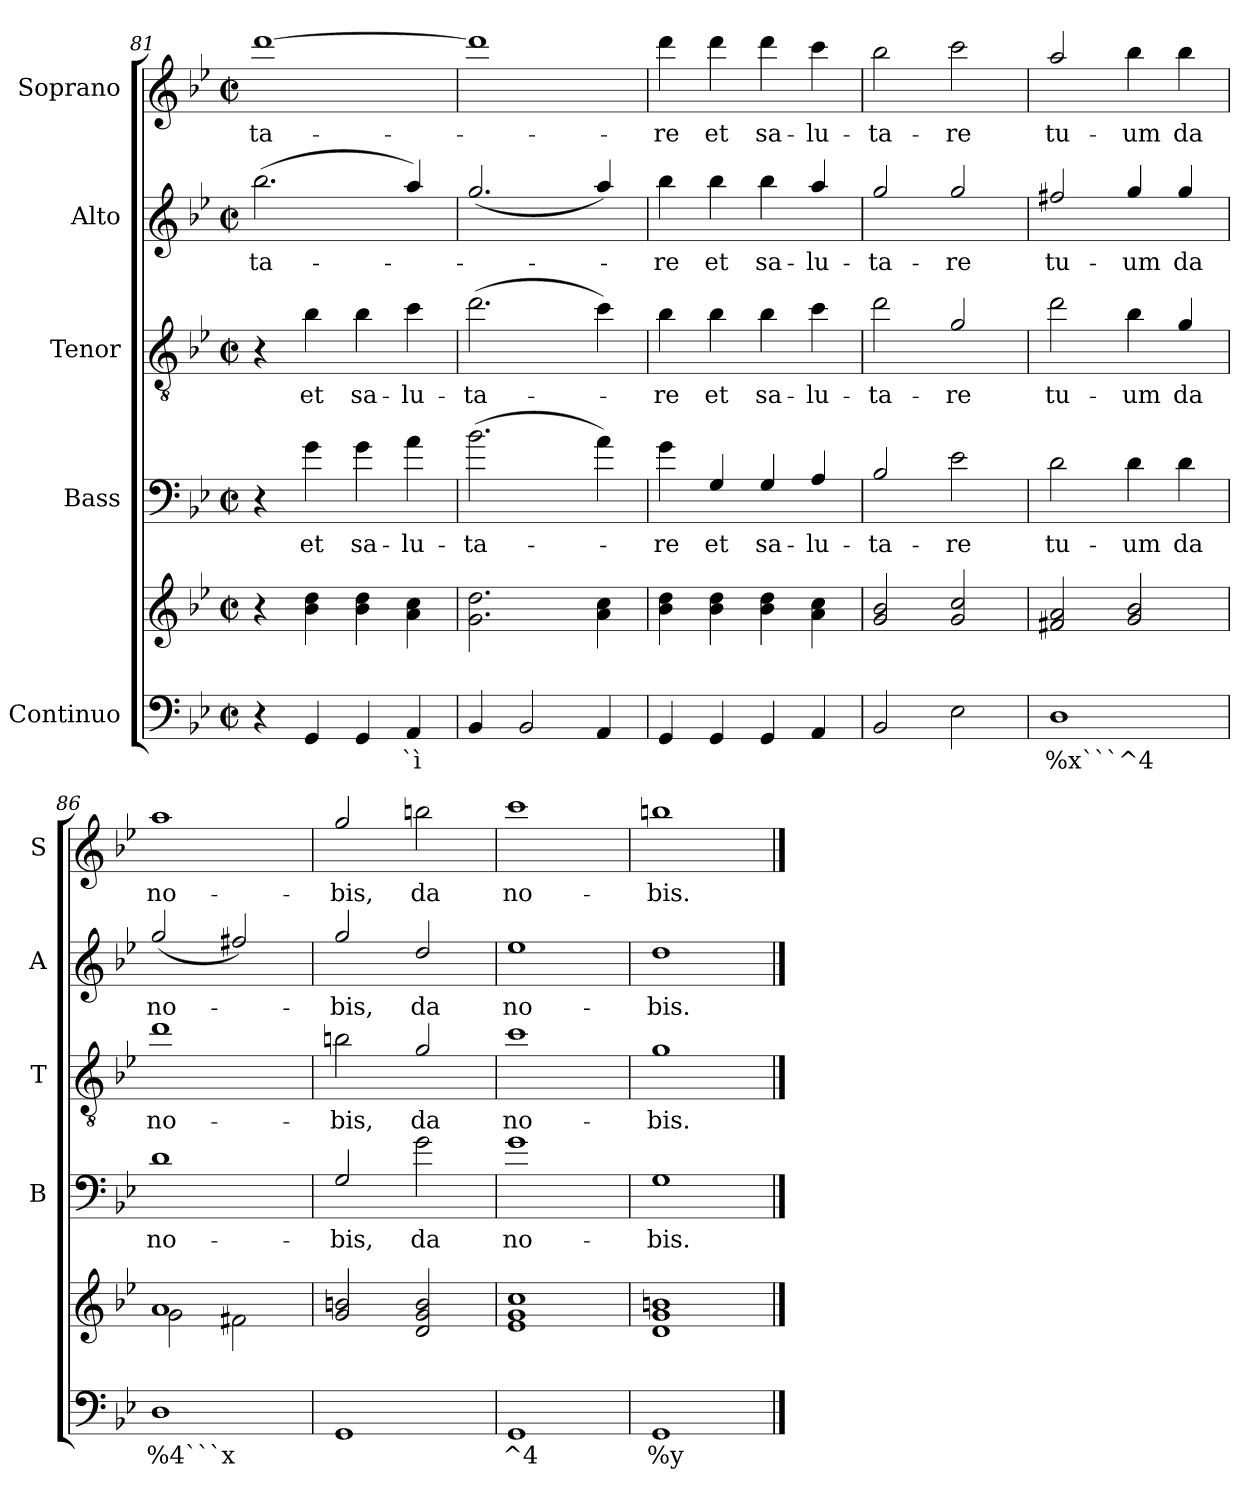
**kern	**text	**kern	**kern	**text	**kern	**text	**kern	**text	**kern	**text
*part5	*part5	*part5	*part4	*part4	*part3	*part3	*part2	*part2	*part1	*part1
*staff6	*staff6	*staff5	*staff4	*staff4	*staff3	*staff3	*staff2	*staff2	*staff1	*staff1
*I"Continuo	*	*	*I"Bass	*	*I"Tenor	*	*I"Alto	*	*I"Soprano	*
*	*	*	*I'B	*	*I'T	*	*I'A	*	*I'S	*
*clefF4	*	*clefG2	*clefF4	*	*clefGv2	*	*clefG2	*	*clefG2	*
*	*	*	*ITrd7c12	*	*ITrd7c12	*	*ITrd7c12	*	*ITrd7c12	*
*k[b-e-]	*	*k[b-e-]	*k[b-e-]	*	*k[b-e-]	*	*k[b-e-]	*	*k[b-e-]	*
*B-:	*	*B-:	*B-:	*	*B-:	*	*B-:	*	*B-:	*
*M2/2	*	*M2/2	*M2/2	*	*M2/2	*	*M2/2	*	*M2/2	*
*met(c|)	*	*met(c|)	*met(c|)	*	*met(c|)	*	*met(c|)	*	*met(c|)	*
=81	=81	=81	=81	=81	=81	=81	=81	=81	=81	=81
!	!	!	!	!	!	!	!	!LO:LY:b	!	!
!	!	!	!	!	!	!	!	!	!	!LO:LY:b
4r	.	4r	4r	.	4r	.	(>2.b-\	-ta-	[1dd	-ta-
!	!	!	!	!LO:LY:b	!	!	!	!	!	!
!	!	!	!	!	!	!LO:LY:b	!	!	!	!
4GG/	.	4b-!\ 4dd!\	4G\	et	4B-\	et	.	.	.	.
!	!	!	!	!LO:LY:b	!	!	!	!	!	!
!	!	!	!	!	!	!LO:LY:b	!	!	!	!
4GG/	.	4b-!\ 4dd!\	4G\	sa-	4B-\	sa-	.	.	.	.
!	!LO:LY:b	!	!	!	!	!	!	!	!	!
!	!	!	!	!LO:LY:b	!	!	!	!	!	!
!	!	!	!	!	!	!LO:LY:b	!	!	!	!
4AA/	`ì	4a!\ 4cc!\	4A\	-lu-	4c\	-lu-	4a/)	.	.	.
!!LO:LB:g=z
=82	=82	=82	=82	=82	=82	=82	=82	=82	=82	=82
!	!	!	!	!LO:LY:b	!	!	!	!	!	!
!	!	!	!	!	!	!LO:LY:b	!	!	!	!
4BB-/	.	2.g!\ 2.dd!\	(>2.B-\	-ta-	(>2.d\	-ta-	(<2.g/	.	1dd]	.
2BB-/	.	.	.	.	.	.	.	.	.	.
4AA/	.	4a!\ 4cc!\	4A\)	.	4c\)	.	4a/)	.	.	.
=83	=83	=83	=83	=83	=83	=83	=83	=83	=83	=83
!	!	!	!	!LO:LY:b	!	!	!	!	!	!
!	!	!	!	!	!	!LO:LY:b	!	!	!	!
!	!	!	!	!	!	!	!	!LO:LY:b	!	!
!	!	!	!	!	!	!	!	!	!	!LO:LY:b
4GG/	.	4b-!\ 4dd!\	4G\	-re	4B-\	-re	4b-\	-re	4dd\	-re
!	!	!	!	!LO:LY:b	!	!	!	!	!	!
!	!	!	!	!	!	!LO:LY:b	!	!	!	!
!	!	!	!	!	!	!	!	!LO:LY:b	!	!
!	!	!	!	!	!	!	!	!	!	!LO:LY:b
4GG/	.	4b-!\ 4dd!\	4GG/	et	4B-\	et	4b-\	et	4dd\	et
!	!	!	!	!LO:LY:b	!	!	!	!	!	!
!	!	!	!	!	!	!LO:LY:b	!	!	!	!
!	!	!	!	!	!	!	!	!LO:LY:b	!	!
!	!	!	!	!	!	!	!	!	!	!LO:LY:b
4GG/	.	4b-!\ 4dd!\	4GG/	sa-	4B-\	sa-	4b-\	sa-	4dd\	sa-
!	!	!	!	!LO:LY:b	!	!	!	!	!	!
!	!	!	!	!	!	!LO:LY:b	!	!	!	!
!	!	!	!	!	!	!	!	!LO:LY:b	!	!
!	!	!	!	!	!	!	!	!	!	!LO:LY:b
4AA/	.	4a!\ 4cc!\	4AA/	-lu-	4c\	-lu-	4a/	-lu-	4cc\	-lu-
=84	=84	=84	=84	=84	=84	=84	=84	=84	=84	=84
!	!	!	!	!LO:LY:b	!	!	!	!	!	!
!	!	!	!	!	!	!LO:LY:b	!	!	!	!
!	!	!	!	!	!	!	!	!LO:LY:b	!	!
!	!	!	!	!	!	!	!	!	!	!LO:LY:b
2BB-/	.	2g!/ 2b-!/	2BB-/	-ta-	2d\	-ta-	2g/	-ta-	2b-\	-ta-
!	!	!	!	!LO:LY:b	!	!	!	!	!	!
!	!	!	!	!	!	!LO:LY:b	!	!	!	!
!	!	!	!	!	!	!	!	!LO:LY:b	!	!
!	!	!	!	!	!	!	!	!	!	!LO:LY:b
2E-\	.	2g!/ 2cc!/	2E-\	-re	2G/	-re	2g/	-re	2cc\	-re
=85	=85	=85	=85	=85	=85	=85	=85	=85	=85	=85
!	!LO:LY:b	!	!	!	!	!	!	!	!	!
!	!	!	!	!LO:LY:b	!	!	!	!	!	!
!	!	!	!	!	!	!LO:LY:b	!	!	!	!
!	!	!	!	!	!	!	!	!LO:LY:b	!	!
!	!	!	!	!	!	!	!	!	!	!LO:LY:b
1D	%x```^4	2f#X!/ 2a!/	2D\	tu-	2d\	tu-	2f#X/	tu-	2a/	tu-
!	!	!	!	!LO:LY:b	!	!	!	!	!	!
!	!	!	!	!	!	!LO:LY:b	!	!	!	!
!	!	!	!	!	!	!	!	!LO:LY:b	!	!
!	!	!	!	!	!	!	!	!	!	!LO:LY:b
.	.	2g!/ 2b-!/	4D\	-um	4B-\	-um	4g/	-um	4b-\	-um
!	!	!	!	!LO:LY:b	!	!	!	!	!	!
!	!	!	!	!	!	!LO:LY:b	!	!	!	!
!	!	!	!	!	!	!	!	!LO:LY:b	!	!
!	!	!	!	!	!	!	!	!	!	!LO:LY:b
.	.	.	4D\	da	4G/	da	4g/	da	4b-\	da
=86	=86	=86	=86	=86	=86	=86	=86	=86	=86	=86
!	!LO:LY:b	!	!	!	!	!	!	!	!	!
*	*	*^	*	*	*	*	*	*	*	*
!	!	!	!	!	!LO:LY:b	!	!	!	!	!	!
!	!	!	!	!	!	!	!LO:LY:b	!	!	!	!
!	!	!	!	!	!	!	!	!	!LO:LY:b	!	!
!	!	!	!	!	!	!	!	!	!	!	!LO:LY:b
1D	%4```x	1a!	2g!\	1D	no-	1d	no-	(<2g/	no-	1a	no-
.	.	.	2f#X!\	.	.	.	.	2f#X/)	.	.	.
*	*	*v	*v	*	*	*	*	*	*	*	*
=87	=87	=87	=87	=87	=87	=87	=87	=87	=87	=87
*	*	*^	*	*	*	*	*	*	*	*
!	!	!	!	!	!LO:LY:b	!	!	!	!	!	!
*	*	*v	*v	*	*	*	*	*	*	*	*
*	*	*^	*	*	*	*	*	*	*	*
!	!	!	!	!	!	!	!LO:LY:b	!	!	!	!
*	*	*v	*v	*	*	*	*	*	*	*	*
*	*	*^	*	*	*	*	*	*	*	*
!	!	!	!	!	!	!	!	!	!LO:LY:b	!	!
*	*	*v	*v	*	*	*	*	*	*	*	*
*	*	*^	*	*	*	*	*	*	*	*
!	!	!	!	!	!	!	!	!	!	!	!LO:LY:b
*	*	*v	*v	*	*	*	*	*	*	*	*
1GG	.	2g!/ 2bn!/	2GG/	-bis,	2Bn\	-bis,	2g/	-bis,	2g/	-bis,
!	!	!	!	!LO:LY:b	!	!	!	!	!	!
!	!	!	!	!	!	!LO:LY:b	!	!	!	!
!	!	!	!	!	!	!	!	!LO:LY:b	!	!
!	!	!	!	!	!	!	!	!	!	!LO:LY:b
.	.	2d!/ 2g!/ 2b!/	2G\	da	2G/	da	2d/	da	2bn\	da
=88	=88	=88	=88	=88	=88	=88	=88	=88	=88	=88
!	!LO:LY:b	!	!	!	!	!	!	!	!	!
!	!	!	!	!LO:LY:b	!	!	!	!	!	!
!	!	!	!	!	!	!LO:LY:b	!	!	!	!
!	!	!	!	!	!	!	!	!LO:LY:b	!	!
!	!	!	!	!	!	!	!	!	!	!LO:LY:b
1GG	^4	1e-! 1g! 1cc!	1G	no-	1c	no-	1e-	no-	1cc	no-
=89	=89	=89	=89	=89	=89	=89	=89	=89	=89	=89
!	!LO:LY:b	!	!	!	!	!	!	!	!	!
!	!	!	!	!LO:LY:b	!	!	!	!	!	!
!	!	!	!	!	!	!LO:LY:b	!	!	!	!
!	!	!	!	!	!	!	!	!LO:LY:b	!	!
!	!	!	!	!	!	!	!	!	!	!LO:LY:b
1GG	%y	1d! 1g! 1bn!	1GG	-bis.	1G	-bis.	1d	-bis.	1bn	-bis.
==	==	==	==	==	==	==	==	==	==	==
*-	*-	*-	*-	*-	*-	*-	*-	*-	*-	*-
